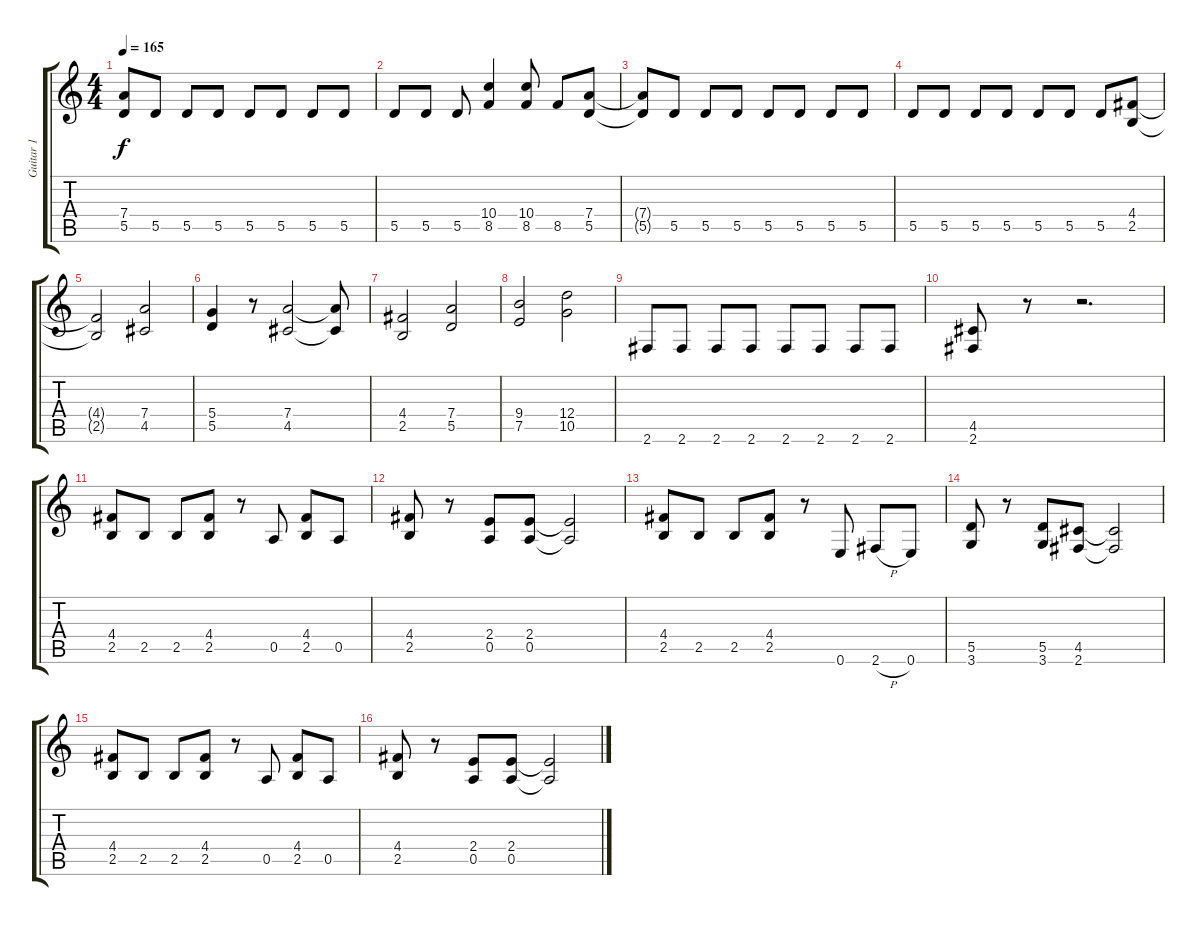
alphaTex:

\track ("Guitar 1" "Guitar 1") {instrument distortionguitar}
\staff {score tabs}
\tuning (E4 B3 G3 D3 A2 E2) {hide}
\ts (4 4)
\tempo 165
\clef g2
\ks c
(7.4{t} 5.5{t}).8{dy f} 5.5.8 5.5.8 5.5.8 5.5.8 5.5.8 5.5.8 5.5.8 |
5.5.8 5.5.8 5.5.8 (10.4 8.5).4 (10.4 8.5).8 8.5.8 (7.4 5.5).8 |
(7.4{t} 5.5{t}).8 5.5.8 5.5.8 5.5.8 5.5.8 5.5.8 5.5.8 5.5.8 |
5.5.8 5.5.8 5.5.8 5.5.8 5.5.8 5.5.8 5.5.8 (4.4 2.5).8 |
(4.4{t} 2.5{t}).2 (7.4 4.5).2 |
(5.4 5.5).4 r.8 (7.4 4.5).2 (7.4{t} 4.5{t}).8 |
(4.4 2.5).2 (7.4 5.5).2 |
(9.4 7.5).2 (12.4 10.5).2 |
2.6.8 2.6.8 2.6.8 2.6.8 2.6.8 2.6.8 2.6.8 2.6.8 |
(4.5 2.6).8 r.8 r.2{d} |
(4.4 2.5).8 2.5.8 2.5.8 (4.4 2.5).8 r.8 0.5.8 (4.4 2.5).8 0.5.8 |
(4.4 2.5).8 r.8 (2.4 0.5).8 (2.4 0.5).8 (2.4{t} 0.5{t}).2 |
(4.4 2.5).8 2.5.8 2.5.8 (4.4 2.5).8 r.8 0.6.8 2.6{h}.8 0.6.8 |
(5.5 3.6).8 r.8 (5.5 3.6).8 (4.5 2.6).8 (4.5{t} 2.6{t}).2 |
(4.4 2.5).8 2.5.8 2.5.8 (4.4 2.5).8 r.8 0.5.8 (4.4 2.5).8 0.5.8 |
(4.4 2.5).8 r.8 (2.4 0.5).8 (2.4 0.5).8 (2.4{t} 0.5{t}).2
